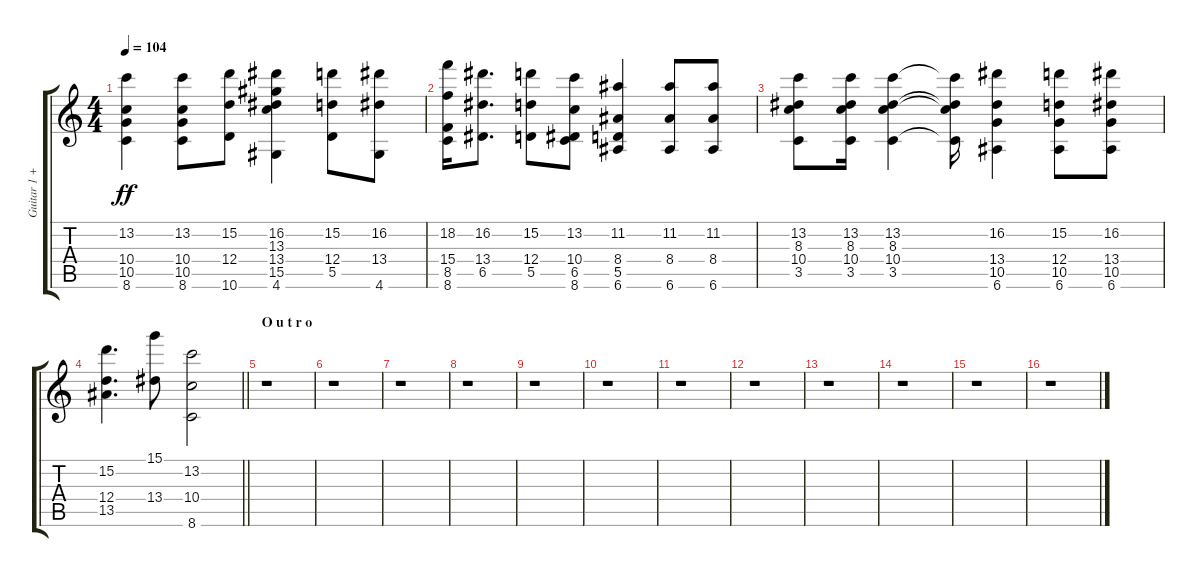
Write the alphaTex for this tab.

\track ("Guitar 1 + Voice" "Guitar 1 +") {instrument acousticguitarsteel}
\staff {score tabs}
\tuning (E4 B3 G3 D3 A2 E2) {hide}
\ts (4 4)
\tempo 104
\clef g2
\ks c
(13.2 10.4 10.5 8.6).4{dy ff} (13.2 10.4 10.5 8.6).8 (15.2 12.4 10.6).8 (16.2 13.3 13.4 15.5 4.6).4 (15.2 12.4 5.5).8 (16.2 13.4 4.6).8 |
(18.2 15.4 8.5 8.6).16 (16.2 13.4 6.5).8{d} (15.2 12.4 5.5).8 (13.2 10.4 6.5 8.6).8 (11.2 8.4 5.5 6.6).4 (11.2 8.4 6.6).8 (11.2 8.4 6.6).8 |
(13.2 8.3 10.4 3.5).8 (13.2 8.3 10.4 3.5).16 (13.2 8.3 10.4 3.5).4 (13.2{t} 8.3{t} 10.4{t} 3.5{t}).16 (16.2 13.4 10.5 6.6).4 (15.2 12.4 10.5 6.6).8 (16.2 13.4 10.5 6.6).8 |
\barLineRight lightlight
(15.2 12.4 13.5).4{d} (15.1 13.4).8 (13.2 10.4 8.6).2 |
\section ("" "O u t r o")
r.1 |
r.1 |
r.1 |
r.1 |
r.1 |
r.1 |
r.1 |
r.1 |
r.1 |
r.1 |
r.1 |
r.1
